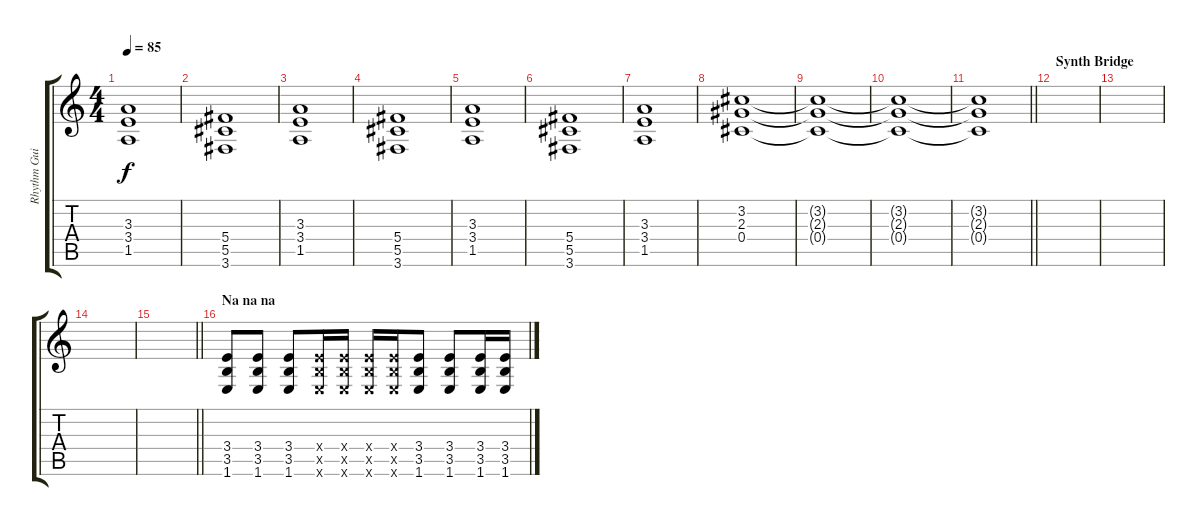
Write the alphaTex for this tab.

\track ("Rhythm Guitar" "Rhythm Gui") {instrument overdrivenguitar}
\staff {score tabs}
\tuning (Eb4 Bb3 Gb3 Db3 Ab2 Eb2) {hide}
\ts (4 4)
\tempo 85
\clef g2
\ks c
(3.3 3.4 1.5).1{dy f} |
(5.4 5.5 3.6).1 |
(3.3 3.4 1.5).1 |
(5.4 5.5 3.6).1 |
(3.3 3.4 1.5).1 |
(5.4 5.5 3.6).1 |
(3.3 3.4 1.5).1 |
(3.2 2.3 0.4).1 |
(3.2{t} 2.3{t} 0.4{t}).1 |
(3.2{t} 2.3{t} 0.4{t}).1 |
\barLineRight lightlight
(3.2{t} 2.3{t} 0.4{t}).1 |
\section ("" "Synth Bridge")
|
|
|
\barLineRight lightlight
|
\section ("" "Na na na")
(3.4 3.5 1.6).8 (3.4 3.5 1.6).8 (3.4 3.5 1.6).8 (3.4{x} 3.5{x} 1.6{x}).16 (3.4{x} 3.5{x} 1.6{x}).16 (3.4{x} 3.5{x} 1.6{x}).16 (3.4{x} 3.5{x} 1.6{x}).16 (3.4 3.5 1.6).8 (3.4 3.5 1.6).8 (3.4 3.5 1.6).16 (3.4 3.5 1.6).16
